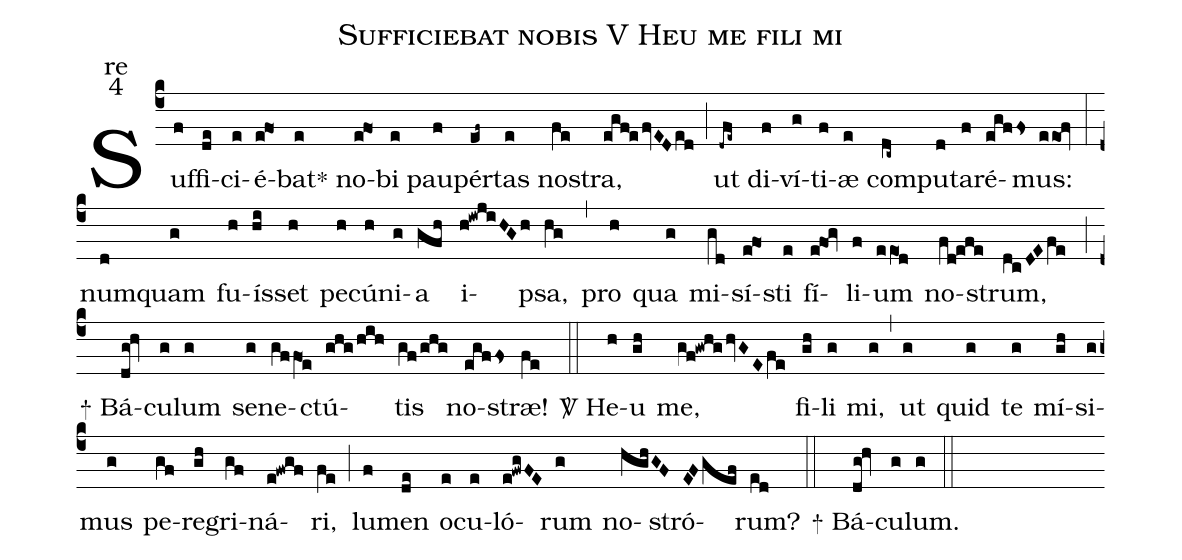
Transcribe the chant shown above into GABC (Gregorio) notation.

name:Sufficiebat nobis V Heu me fili mi;
office-part:re;
mode:4;
%%
(c4) Suf(f)fi(de)ci(e)é(e!fo1)bat<sp>*</sp>(e) no(e!fo1)bi(e) pau(f)pér(ef~)tas(e) no(fe)stra,(egf@efvEDed) (;)
ut(-dfe~) di(f)ví(g)ti(f)æ(e) com(dc~)pu(d)ta(f)ré(egffs)mus:(eeo1!fv) (:)
num(d)quam(g) fu(h)ís(hi)set(h) pe(h)cú(h)ni(g)a(gfh) i(h!iwjiHGh)psa,(hg) (,)
pro(h) qua(g) mi(gd)sí(e!fo1)sti(e) fí(e!fo1!gv)li(f)um(eeO1d) no(fd@efe)strum,(dcDEfe) (;)
<sp>+</sp> Bá(dg!hv)cu(g)lum(g) se(g)ne(gffO1e)ctú(ghg/hih)tis(gf/ghg) no(egffs)stræ!(fe) (::)
<sp>V/</sp> He(h)u(gh) me,(gf!gwhghvGEfe) fi(gh)li(g) mi,(g) (,) ut(g) quid(g) te(g) mí(gh)si(g)mus(g) pe(gf)re(gh)gri(gf)ná(e!fwgf)ri,(fe) (;)
lu(f)men(de) o(e)cu(e)ló(e!fwgFE)rum(g) no(hghGF)stró(EFgef)rum?(ed) (::)
<sp>+</sp> Bá(dg!hv)cu(g)lum.(g) (::)
